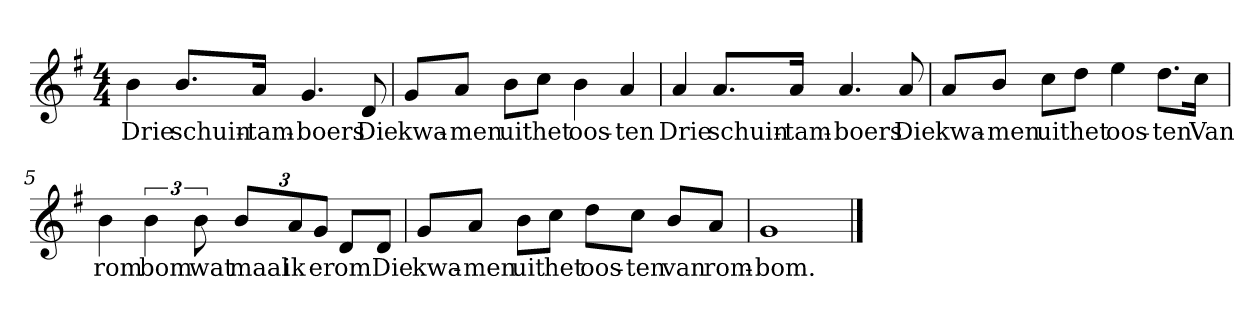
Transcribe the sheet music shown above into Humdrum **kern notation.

**kern	**text
*part1	*part1
*staff1	*staff1
*clefG2	*
*k[f#]	*
*G:	*
*M4/4	*
*MM120	*
=1	=1
4b	Drie
8.b/L	schuin-
16a/Jk	-tam-
4.g	-boers
8d	Die
=2	=2
8g/L	kwa-
8a/J	-men
8b\L	uit
8cc\J	het
4b	oos-
4a	-ten
=3	=3
4a	Drie
8.a/L	schuin-
16a/Jk	-tam-
4.a	-boers
8a	Die
=4	=4
8a/L	kwa-
8b/J	-men
8cc\L	uit
8dd\J	het
4ee	oos-
8.dd\L	-ten
16cc\Jk	Van
=5	=5
4b	rom
6b	bom
12b	wat
12b/L	maal
12a/	ik
12g/J	er
8d/L	om
8d/J	Die
=6	=6
8g/L	kwa-
8a/J	-men
8b\L	uit
8cc\J	het
8dd\L	oos-
8cc\J	-ten
8b/L	van
8a/J	rom-
=7	=7
1g	-bom.
==	==
*-	*-
